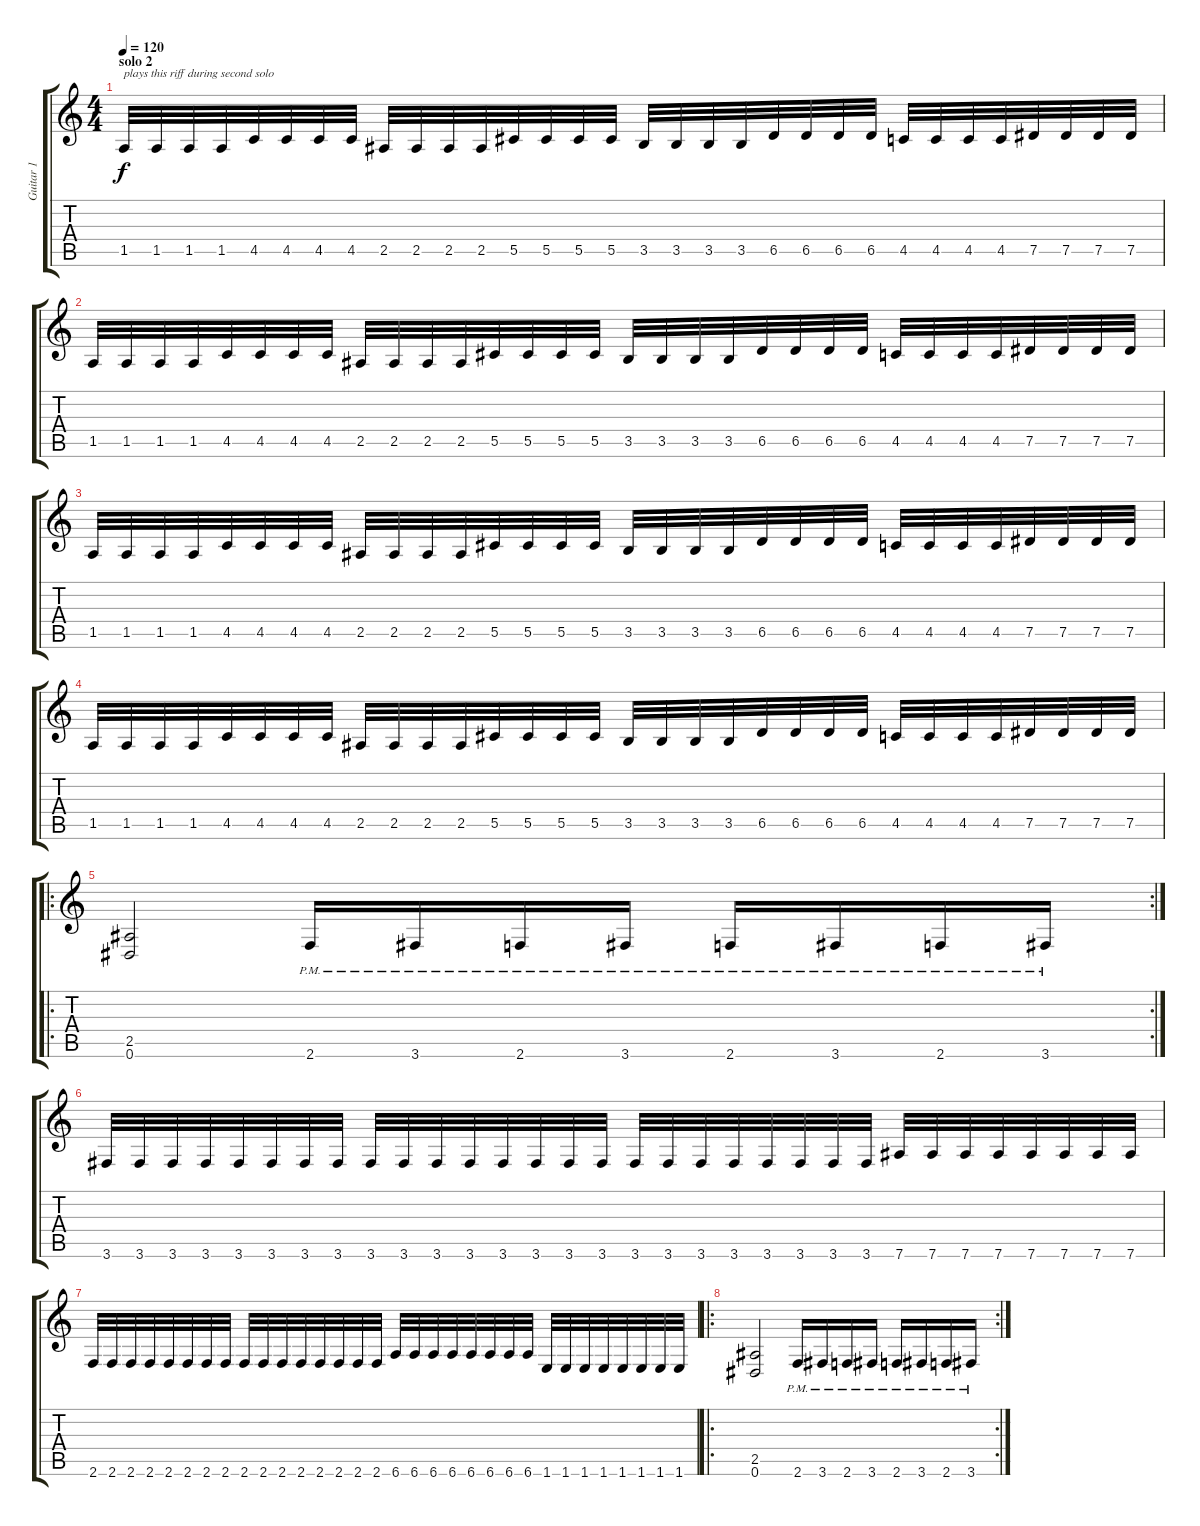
\track ("Guitar 1" "Guitar 1") {instrument distortionguitar}
\staff {score tabs}
\tuning (Eb4 Bb3 Gb3 Db3 Ab2 Eb2) {hide}
\ts (4 4)
\section ("" "solo 2")
\tempo 120
\clef g2
\ks c
1.5.32{txt "plays this riff during second solo" dy f} 1.5.32 1.5.32 1.5.32 4.5.32 4.5.32 4.5.32 4.5.32 2.5.32 2.5.32 2.5.32 2.5.32 5.5.32 5.5.32 5.5.32 5.5.32 3.5.32 3.5.32 3.5.32 3.5.32 6.5.32 6.5.32 6.5.32 6.5.32 4.5.32 4.5.32 4.5.32 4.5.32 7.5.32 7.5.32 7.5.32 7.5.32 |
1.5.32 1.5.32 1.5.32 1.5.32 4.5.32 4.5.32 4.5.32 4.5.32 2.5.32 2.5.32 2.5.32 2.5.32 5.5.32 5.5.32 5.5.32 5.5.32 3.5.32 3.5.32 3.5.32 3.5.32 6.5.32 6.5.32 6.5.32 6.5.32 4.5.32 4.5.32 4.5.32 4.5.32 7.5.32 7.5.32 7.5.32 7.5.32 |
1.5.32 1.5.32 1.5.32 1.5.32 4.5.32 4.5.32 4.5.32 4.5.32 2.5.32 2.5.32 2.5.32 2.5.32 5.5.32 5.5.32 5.5.32 5.5.32 3.5.32 3.5.32 3.5.32 3.5.32 6.5.32 6.5.32 6.5.32 6.5.32 4.5.32 4.5.32 4.5.32 4.5.32 7.5.32 7.5.32 7.5.32 7.5.32 |
1.5.32 1.5.32 1.5.32 1.5.32 4.5.32 4.5.32 4.5.32 4.5.32 2.5.32 2.5.32 2.5.32 2.5.32 5.5.32 5.5.32 5.5.32 5.5.32 3.5.32 3.5.32 3.5.32 3.5.32 6.5.32 6.5.32 6.5.32 6.5.32 4.5.32 4.5.32 4.5.32 4.5.32 7.5.32 7.5.32 7.5.32 7.5.32 |
\ro
\rc 2
(2.5 0.6).2 2.6{pm}.16 3.6{pm}.16 2.6{pm}.16 3.6{pm}.16 2.6{pm}.16 3.6{pm}.16 2.6{pm}.16 3.6{pm}.16 |
3.6.32 3.6.32 3.6.32 3.6.32 3.6.32 3.6.32 3.6.32 3.6.32 3.6.32 3.6.32 3.6.32 3.6.32 3.6.32 3.6.32 3.6.32 3.6.32 3.6.32 3.6.32 3.6.32 3.6.32 3.6.32 3.6.32 3.6.32 3.6.32 7.6.32 7.6.32 7.6.32 7.6.32 7.6.32 7.6.32 7.6.32 7.6.32 |
2.6.32 2.6.32 2.6.32 2.6.32 2.6.32 2.6.32 2.6.32 2.6.32 2.6.32 2.6.32 2.6.32 2.6.32 2.6.32 2.6.32 2.6.32 2.6.32 6.6.32 6.6.32 6.6.32 6.6.32 6.6.32 6.6.32 6.6.32 6.6.32 1.6.32 1.6.32 1.6.32 1.6.32 1.6.32 1.6.32 1.6.32 1.6.32 |
\ro
\rc 2
(2.5 0.6).2 2.6{pm}.16 3.6{pm}.16 2.6{pm}.16 3.6{pm}.16 2.6{pm}.16 3.6{pm}.16 2.6{pm}.16 3.6{pm}.16
